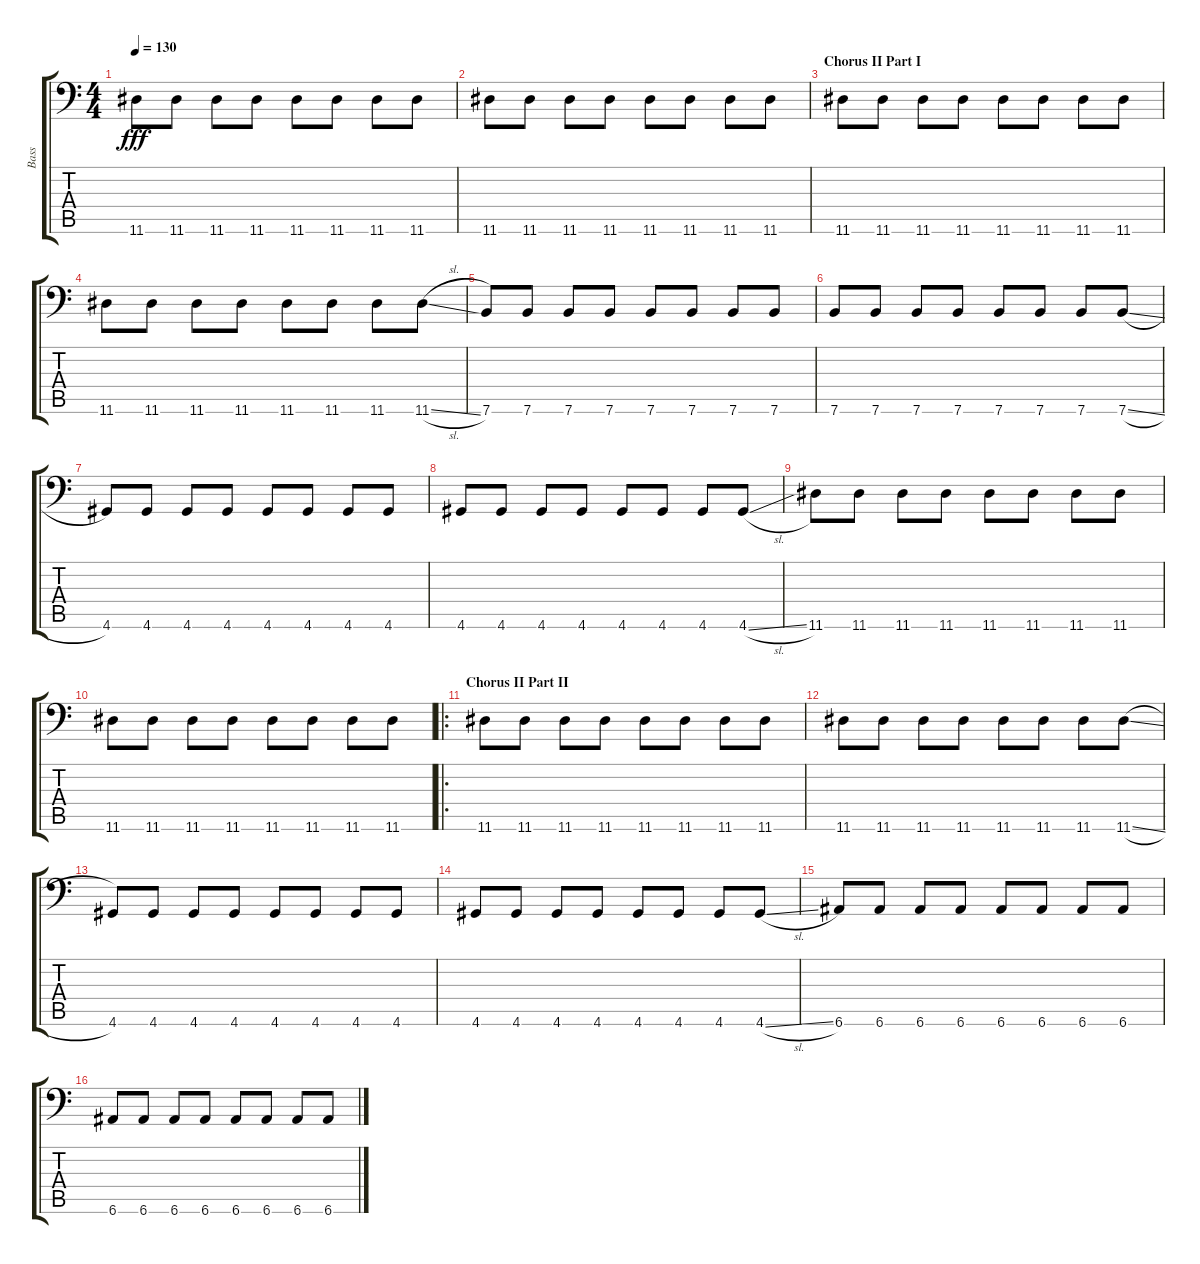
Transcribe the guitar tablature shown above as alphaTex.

\track ("Bass" "Bass") {instrument electricbassfinger}
\staff {score tabs}
\tuning (E3 B2 G2 D2 A1 E1) {hide}
\ts (4 4)
\tempo 130
\clef f4
\ks c
11.6.8{dy fff} 11.6.8 11.6.8 11.6.8 11.6.8 11.6.8 11.6.8 11.6.8 |
11.6.8 11.6.8 11.6.8 11.6.8 11.6.8 11.6.8 11.6.8 11.6.8 |
\section ("" "Chorus II Part I")
11.6.8 11.6.8 11.6.8 11.6.8 11.6.8 11.6.8 11.6.8 11.6.8 |
11.6.8 11.6.8 11.6.8 11.6.8 11.6.8 11.6.8 11.6.8 11.6{sl}.8 |
7.6.8 7.6.8 7.6.8 7.6.8 7.6.8 7.6.8 7.6.8 7.6.8 |
7.6.8 7.6.8 7.6.8 7.6.8 7.6.8 7.6.8 7.6.8 7.6{sl}.8 |
4.6.8 4.6.8 4.6.8 4.6.8 4.6.8 4.6.8 4.6.8 4.6.8 |
4.6.8 4.6.8 4.6.8 4.6.8 4.6.8 4.6.8 4.6.8 4.6{sl}.8 |
11.6.8 11.6.8 11.6.8 11.6.8 11.6.8 11.6.8 11.6.8 11.6.8 |
11.6.8 11.6.8 11.6.8 11.6.8 11.6.8 11.6.8 11.6.8 11.6.8 |
\ro
\section ("" "Chorus II Part II")
11.6.8 11.6.8 11.6.8 11.6.8 11.6.8 11.6.8 11.6.8 11.6.8 |
11.6.8 11.6.8 11.6.8 11.6.8 11.6.8 11.6.8 11.6.8 11.6{sl}.8 |
4.6.8 4.6.8 4.6.8 4.6.8 4.6.8 4.6.8 4.6.8 4.6.8 |
4.6.8 4.6.8 4.6.8 4.6.8 4.6.8 4.6.8 4.6.8 4.6{sl}.8 |
6.6.8 6.6.8 6.6.8 6.6.8 6.6.8 6.6.8 6.6.8 6.6.8 |
6.6.8 6.6.8 6.6.8 6.6.8 6.6.8 6.6.8 6.6.8 6.6{sl}.8
